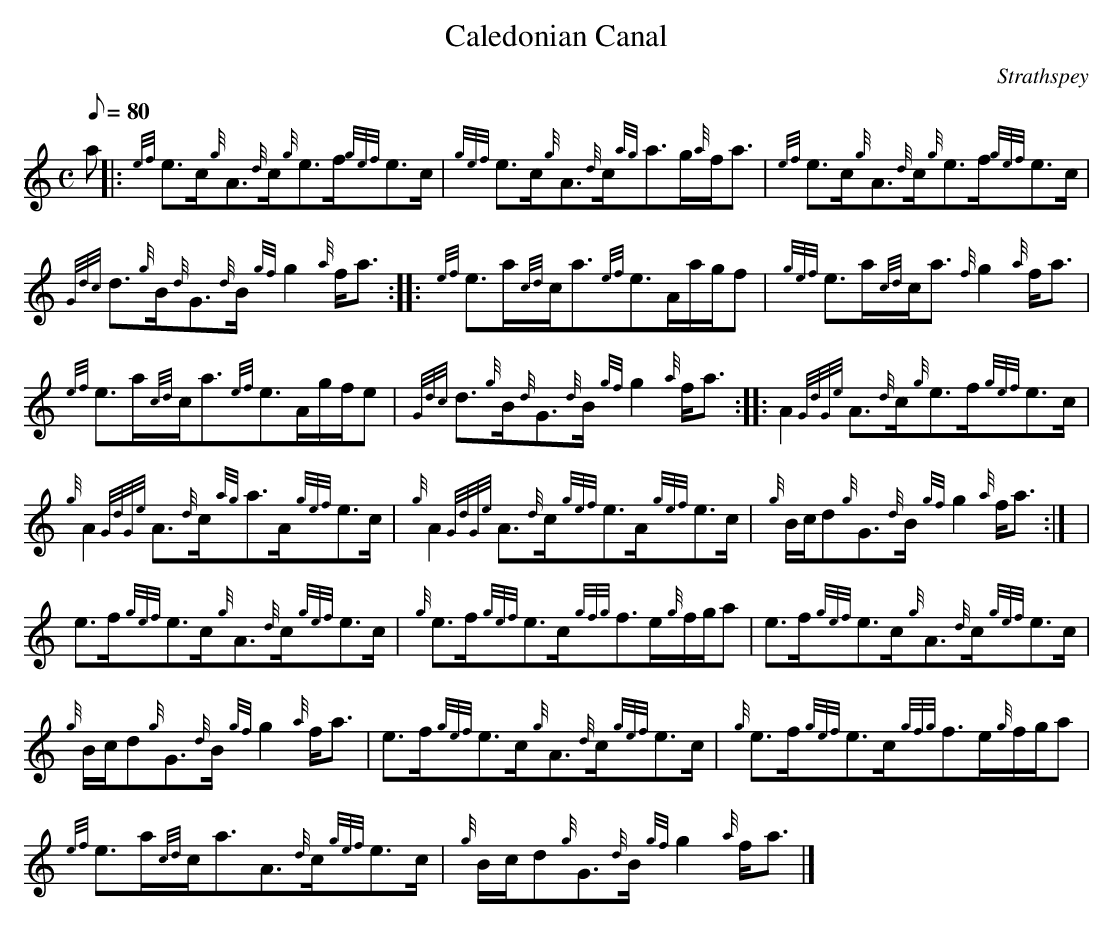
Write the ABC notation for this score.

X:1
T:Caledonian Canal
M:C
L:1/8
Q:80
C:Strathspey
K:HP
a |: \
{ef}e3/2c/2{g}A3/2{d}c/2{g}e3/2f/2{gef}e3/2c/2 | \
{gef}e3/2c/2{g}A3/2{d}c/2{ag}a3/2g/2{a}f/2a3/2 | \
{ef}e3/2c/2{g}A3/2{d}c/2{g}e3/2f/2{gef}e3/2c/2 |
{Gdc}d3/2{g}B/2{d}G3/2{d}B/2{gf}g2{a}f/2a3/2 :: \
{ef}e3/2a/2{cd}c/2a3/2{ef}e3/2A/2a/2g/2f | \
{gef}e3/2a/2{cd}c/2a3/2{f}g2{a}f/2a3/2 |
{ef}e3/2a/2{cd}c/2a3/2{ef}e3/2A/2g/2f/2e | \
{Gdc}d3/2{g}B/2{d}G3/2{d}B/2{gf}g2{a}f/2a3/2 :: \
A2{GdGe}A3/2{d}c/2{g}e3/2f/2{gef}e3/2c/2 |
{g}A2{GdGe}A3/2{d}c/2{ag}a3/2A/2{gef}e3/2c/2 | \
{g}A2{GdGe}A3/2{d}c/2{gef}e3/2A/2{gef}e3/2c/2 | \
{g}B/2c/2d{g}G3/2{d}B/2{gf}g2{a}f/2a3/2:| [ |
e3/2f/2{gef}e3/2c/2{g}A3/2{d}c/2{gef}e3/2c/2 | \
{g}e3/2f/2{gef}e3/2c/2{gfg}f3/2e/2{g}f/2g/2a | \
e3/2f/2{gef}e3/2c/2{g}A3/2{d}c/2{gef}e3/2c/2 |
{g}B/2c/2d{g}G3/2{d}B/2{gf}g2{a}f/2a3/2 | \
e3/2f/2{gef}e3/2c/2{g}A3/2{d}c/2{gef}e3/2c/2 | \
{g}e3/2f/2{gef}e3/2c/2{gfg}f3/2e/2{g}f/2g/2a |
{ef}e3/2a/2{cd}c/2a3/2A3/2{d}c/2{gef}e3/2c/2 | \
{g}B/2c/2d{g}G3/2{d}B/2{gf}g2{a}f/2a3/2|]
